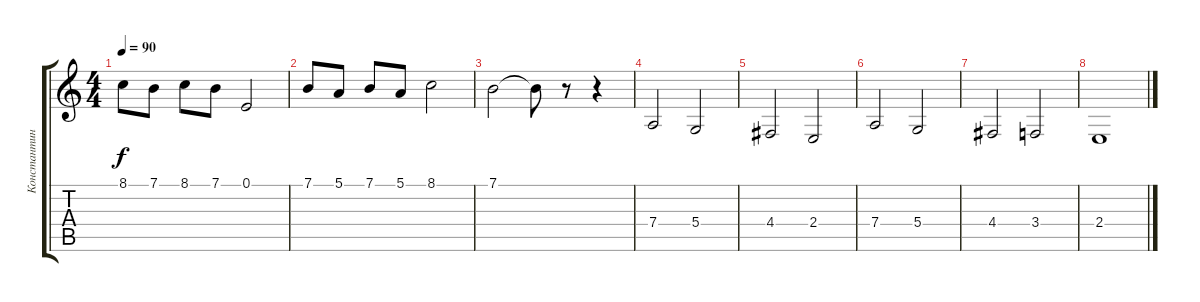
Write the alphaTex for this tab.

\track ("Константин Бекрев" "Константин") {instrument acousticgrandpiano}
\staff {score tabs}
\tuning (E4 B3 G3 D3 A2 E2) {hide}
\ts (4 4)
\tempo 90
\clef g2
\ks c
8.1.8{dy f} 7.1.8 8.1.8 7.1.8 0.1.2 |
7.1.8 5.1.8 7.1.8 5.1.8 8.1.2 |
7.1.2 7.1{t}.8 r.8 r.4 |
7.4.2 5.4.2 |
4.4.2 2.4.2 |
7.4.2 5.4.2 |
4.4.2 3.4.2 |
2.4.1
